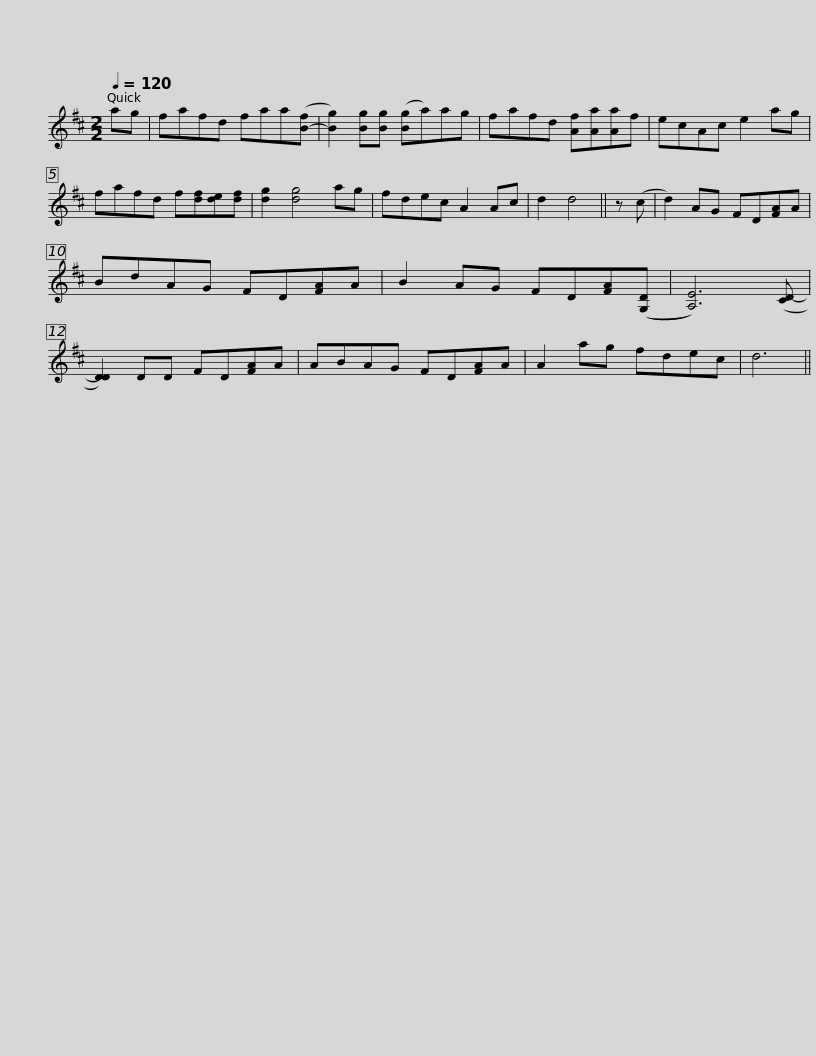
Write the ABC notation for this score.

X:1
L:1/8
Q:1/4=120
M:2/2
I:linebreak $
K:D
V:1 treble
V:1
 ag | fafd faa([B-f] | [Bg]2) [Bg][Bg] ([Bg]a)ag | fafd [Af][Aa][Aa]f | ecAc e2 ag | %5
 fafd f[df][de][df] |$ [dg]2 [dg]4 ag | fdec A2 Ac | d2 d4 || z (c | %10
 d2) AG FD[FA]A | BdAG FD[FA]A | B2 AG FD[FA](([G,D] | [A,E]6)) ([CD-] |$ [DD]2) DD FD[FA]A | %15
 ABAG FD[FA]A | A2 ag fdec | d6 || %18
